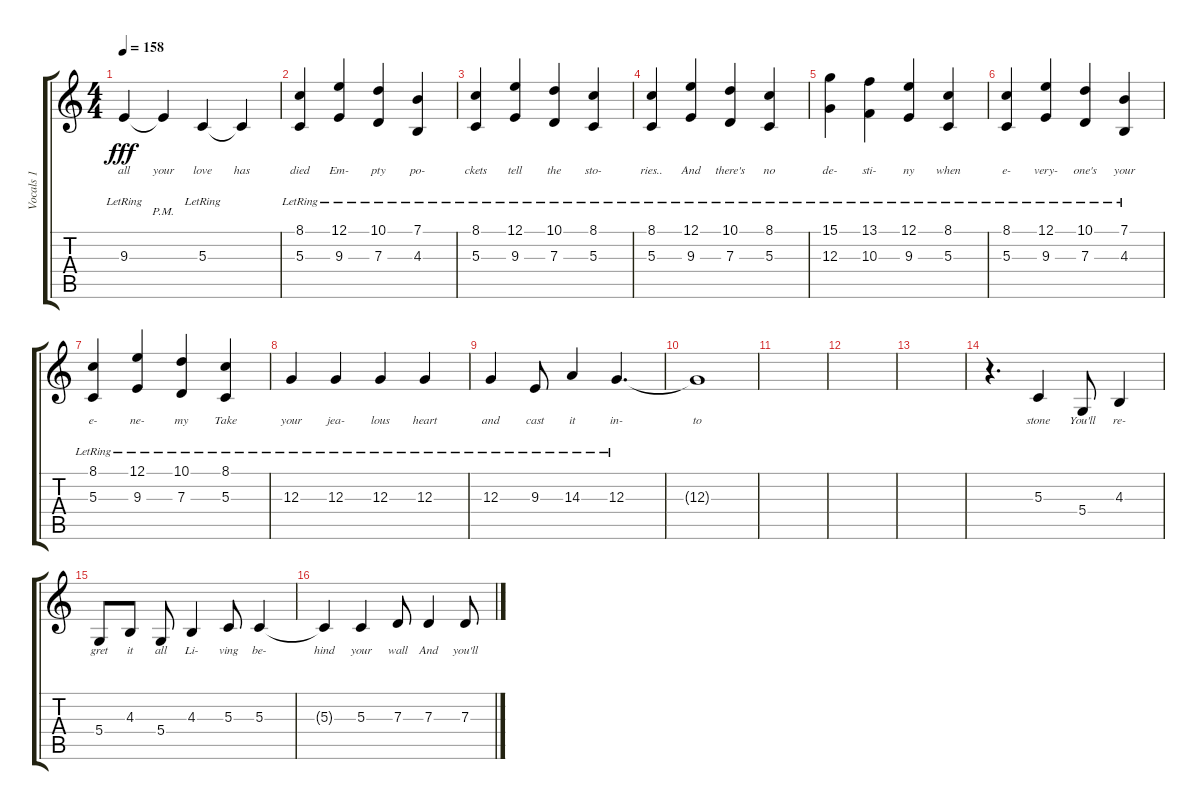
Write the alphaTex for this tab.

\track ("Vocals 1" "Vocals 1") {instrument tenorsax}
\staff {score tabs}
\tuning (E4 B3 G3 D3 A2 E2) {hide}
\ts (4 4)
\tempo 158
\clef g2
\ks c
9.3{lr}.4{lyrics (0 "all") lyrics (1 "") lyrics (2 "") lyrics (3 "") lyrics (4 "") dy fff} 9.3{pm t}.4{lyrics (0 "your") lyrics (1 "") lyrics (2 "") lyrics (3 "") lyrics (4 "")} 5.3{lr}.4{lyrics (0 "love") lyrics (1 "") lyrics (2 "") lyrics (3 "") lyrics (4 "")} 5.3{t}.4{lyrics (0 "has") lyrics (1 "") lyrics (2 "") lyrics (3 "") lyrics (4 "")} |
(8.1 5.3{lr}).4{lyrics (0 "died") lyrics (1 "") lyrics (2 "") lyrics (3 "") lyrics (4 "")} (12.1 9.3{lr}).4{lyrics (0 "Em-") lyrics (1 "") lyrics (2 "") lyrics (3 "") lyrics (4 "")} (10.1 7.3{lr}).4{lyrics (0 "pty") lyrics (1 "") lyrics (2 "") lyrics (3 "") lyrics (4 "")} (7.1 4.3{lr}).4{lyrics (0 "po-") lyrics (1 "") lyrics (2 "") lyrics (3 "") lyrics (4 "")} |
(8.1 5.3{lr}).4{lyrics (0 "ckets") lyrics (1 "") lyrics (2 "") lyrics (3 "") lyrics (4 "")} (12.1 9.3{lr}).4{lyrics (0 "tell") lyrics (1 "") lyrics (2 "") lyrics (3 "") lyrics (4 "")} (10.1 7.3{lr}).4{lyrics (0 "the") lyrics (1 "") lyrics (2 "") lyrics (3 "") lyrics (4 "")} (8.1 5.3{lr}).4{lyrics (0 "sto-") lyrics (1 "") lyrics (2 "") lyrics (3 "") lyrics (4 "")} |
(8.1 5.3{lr}).4{lyrics (0 "ries..") lyrics (1 "") lyrics (2 "") lyrics (3 "") lyrics (4 "")} (12.1 9.3{lr}).4{lyrics (0 "And") lyrics (1 "") lyrics (2 "") lyrics (3 "") lyrics (4 "")} (10.1 7.3{lr}).4{lyrics (0 "there's") lyrics (1 "") lyrics (2 "") lyrics (3 "") lyrics (4 "")} (8.1 5.3{lr}).4{lyrics (0 "no") lyrics (1 "") lyrics (2 "") lyrics (3 "") lyrics (4 "")} |
(15.1 12.3{lr}).4{lyrics (0 "de-") lyrics (1 "") lyrics (2 "") lyrics (3 "") lyrics (4 "")} (13.1 10.3{lr}).4{lyrics (0 "sti-") lyrics (1 "") lyrics (2 "") lyrics (3 "") lyrics (4 "")} (12.1 9.3{lr}).4{lyrics (0 "ny") lyrics (1 "") lyrics (2 "") lyrics (3 "") lyrics (4 "")} (8.1 5.3{lr}).4{lyrics (0 "when") lyrics (1 "") lyrics (2 "") lyrics (3 "") lyrics (4 "")} |
(8.1 5.3{lr}).4{lyrics (0 "e-") lyrics (1 "") lyrics (2 "") lyrics (3 "") lyrics (4 "")} (12.1 9.3{lr}).4{lyrics (0 "very-") lyrics (1 "") lyrics (2 "") lyrics (3 "") lyrics (4 "")} (10.1 7.3{lr}).4{lyrics (0 "one's") lyrics (1 "") lyrics (2 "") lyrics (3 "") lyrics (4 "")} (7.1 4.3{lr}).4{lyrics (0 "your") lyrics (1 "") lyrics (2 "") lyrics (3 "") lyrics (4 "")} |
(8.1 5.3{lr}).4{lyrics (0 "e-") lyrics (1 "") lyrics (2 "") lyrics (3 "") lyrics (4 "")} (12.1 9.3{lr}).4{lyrics (0 "ne-") lyrics (1 "") lyrics (2 "") lyrics (3 "") lyrics (4 "")} (10.1 7.3{lr}).4{lyrics (0 "my") lyrics (1 "") lyrics (2 "") lyrics (3 "") lyrics (4 "")} (8.1 5.3{lr}).4{lyrics (0 "Take") lyrics (1 "") lyrics (2 "") lyrics (3 "") lyrics (4 "")} |
12.3{lr}.4{lyrics (0 "your") lyrics (1 "") lyrics (2 "") lyrics (3 "") lyrics (4 "")} 12.3{lr}.4{lyrics (0 "jea-") lyrics (1 "") lyrics (2 "") lyrics (3 "") lyrics (4 "")} 12.3{lr}.4{lyrics (0 "lous") lyrics (1 "") lyrics (2 "") lyrics (3 "") lyrics (4 "")} 12.3{lr}.4{lyrics (0 "heart") lyrics (1 "") lyrics (2 "") lyrics (3 "") lyrics (4 "")} |
12.3{lr}.4{lyrics (0 "and") lyrics (1 "") lyrics (2 "") lyrics (3 "") lyrics (4 "")} 9.3{lr}.8{lyrics (0 "cast") lyrics (1 "") lyrics (2 "") lyrics (3 "") lyrics (4 "")} 14.3{lr}.4{lyrics (0 "it") lyrics (1 "") lyrics (2 "") lyrics (3 "") lyrics (4 "")} 12.3{lr}.4{d lyrics (0 "in-") lyrics (1 "") lyrics (2 "") lyrics (3 "") lyrics (4 "")} |
12.3{t}.1{lyrics (0 "to") lyrics (1 "") lyrics (2 "") lyrics (3 "") lyrics (4 "")} |
|
|
|
r.4{d} 5.3.4{lyrics (0 "stone") lyrics (1 "") lyrics (2 "") lyrics (3 "") lyrics (4 "")} 5.4.8{lyrics (0 "You'll") lyrics (1 "") lyrics (2 "") lyrics (3 "") lyrics (4 "")} 4.3.4{lyrics (0 "re-") lyrics (1 "") lyrics (2 "") lyrics (3 "") lyrics (4 "")} |
5.4.8{lyrics (0 "gret") lyrics (1 "") lyrics (2 "") lyrics (3 "") lyrics (4 "")} 4.3.8{lyrics (0 "it") lyrics (1 "") lyrics (2 "") lyrics (3 "") lyrics (4 "")} 5.4.8{lyrics (0 "all") lyrics (1 "") lyrics (2 "") lyrics (3 "") lyrics (4 "")} 4.3.4{lyrics (0 "Li-") lyrics (1 "") lyrics (2 "") lyrics (3 "") lyrics (4 "")} 5.3.8{lyrics (0 "ving") lyrics (1 "") lyrics (2 "") lyrics (3 "") lyrics (4 "")} 5.3.4{lyrics (0 "be-") lyrics (1 "") lyrics (2 "") lyrics (3 "") lyrics (4 "")} |
5.3{t}.4{lyrics (0 "hind") lyrics (1 "") lyrics (2 "") lyrics (3 "") lyrics (4 "")} 5.3.4{lyrics (0 "your") lyrics (1 "") lyrics (2 "") lyrics (3 "") lyrics (4 "")} 7.3.8{lyrics (0 "wall") lyrics (1 "") lyrics (2 "") lyrics (3 "") lyrics (4 "")} 7.3.4{lyrics (0 "And") lyrics (1 "") lyrics (2 "") lyrics (3 "") lyrics (4 "")} 7.3.8{lyrics (0 "you'll") lyrics (1 "") lyrics (2 "") lyrics (3 "") lyrics (4 "")}
